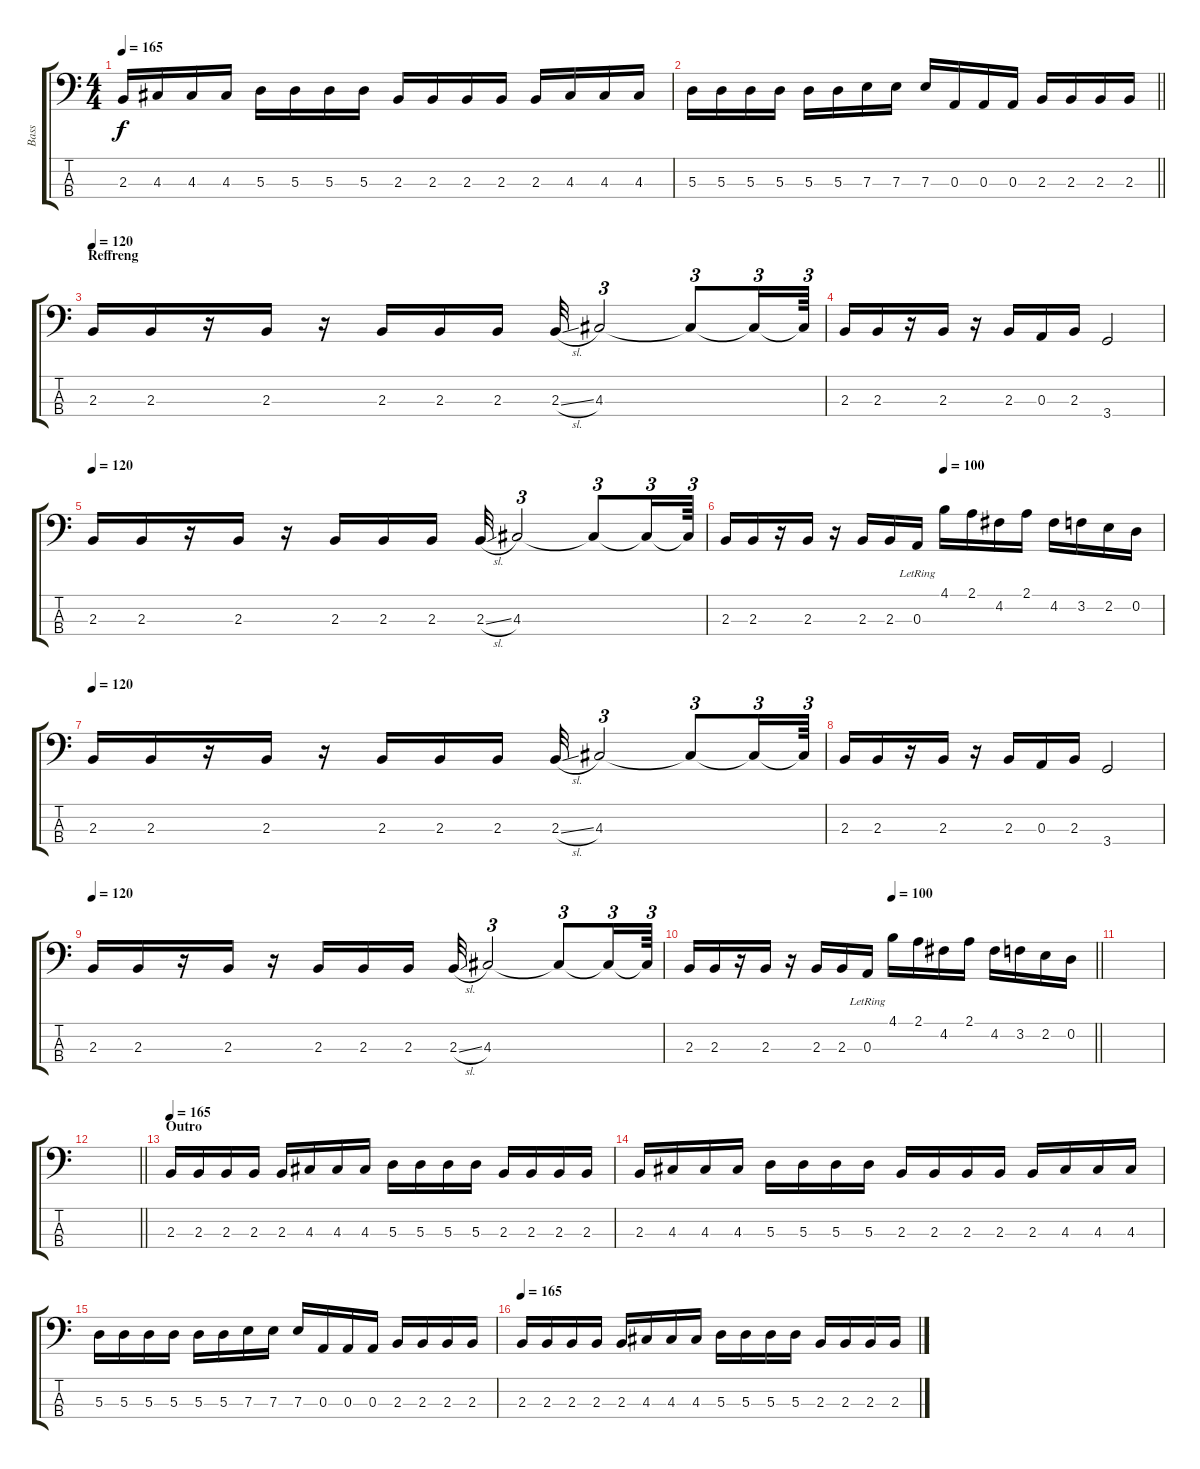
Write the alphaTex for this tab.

\track ("Bass" "Bass") {instrument electricbassfinger}
\staff {score tabs}
\tuning (G2 D2 A1 E1) {hide}
\ts (4 4)
\tempo 165
\clef f4
\ks c
2.3.16{dy f} 4.3.16 4.3.16 4.3.16 5.3.16 5.3.16 5.3.16 5.3.16 2.3.16 2.3.16 2.3.16 2.3.16 2.3.16 4.3.16 4.3.16 4.3.16 |
\barLineRight lightlight
5.3.16 5.3.16 5.3.16 5.3.16 5.3.16 5.3.16 7.3.16 7.3.16 7.3.16 0.3.16 0.3.16 0.3.16 2.3.16 2.3.16 2.3.16 2.3.16 |
\section ("" "Reffreng")
\tempo 120
2.3.16 2.3.16 r.16 2.3.16 r.16 2.3.16 2.3.16 2.3.16 2.3{sl}.32 4.3.2{tu (3 2)} 4.3{t}.8{tu (3 2)} 4.3{t}.16{tu (3 2)} 4.3{t}.64{tu (3 2)} |
2.3.16 2.3.16 r.16 2.3.16 r.16 2.3.16 0.3.16 2.3.16 3.4.2 |
\tempo 120
2.3.16 2.3.16 r.16 2.3.16 r.16 2.3.16 2.3.16 2.3.16 2.3{sl}.32 4.3.2{tu (3 2)} 4.3{t}.8{tu (3 2)} 4.3{t}.16{tu (3 2)} 4.3{t}.64{tu (3 2)} |
\tempo (100 0.5)
2.3.16 2.3.16 r.16 2.3.16 r.16 2.3.16 2.3.16 0.3{lr}.16 4.1.16 2.1.16 4.2.16 2.1.16 4.2.16 3.2.16 2.2.16 0.2.16 |
\tempo 120
2.3.16 2.3.16 r.16 2.3.16 r.16 2.3.16 2.3.16 2.3.16 2.3{sl}.32 4.3.2{tu (3 2)} 4.3{t}.8{tu (3 2)} 4.3{t}.16{tu (3 2)} 4.3{t}.64{tu (3 2)} |
2.3.16 2.3.16 r.16 2.3.16 r.16 2.3.16 0.3.16 2.3.16 3.4.2 |
\tempo 120
2.3.16 2.3.16 r.16 2.3.16 r.16 2.3.16 2.3.16 2.3.16 2.3{sl}.32 4.3.2{tu (3 2)} 4.3{t}.8{tu (3 2)} 4.3{t}.16{tu (3 2)} 4.3{t}.64{tu (3 2)} |
\tempo (100 0.5)
\barLineRight lightlight
2.3.16 2.3.16 r.16 2.3.16 r.16 2.3.16 2.3.16 0.3{lr}.16 4.1.16 2.1.16 4.2.16 2.1.16 4.2.16 3.2.16 2.2.16 0.2.16 |
|
\barLineRight lightlight
|
\section ("" "Outro")
\tempo 165
2.3.16 2.3.16 2.3.16 2.3.16 2.3.16 4.3.16 4.3.16 4.3.16 5.3.16 5.3.16 5.3.16 5.3.16 2.3.16 2.3.16 2.3.16 2.3.16 |
2.3.16 4.3.16 4.3.16 4.3.16 5.3.16 5.3.16 5.3.16 5.3.16 2.3.16 2.3.16 2.3.16 2.3.16 2.3.16 4.3.16 4.3.16 4.3.16 |
5.3.16 5.3.16 5.3.16 5.3.16 5.3.16 5.3.16 7.3.16 7.3.16 7.3.16 0.3.16 0.3.16 0.3.16 2.3.16 2.3.16 2.3.16 2.3.16 |
\tempo 165
2.3.16 2.3.16 2.3.16 2.3.16 2.3.16 4.3.16 4.3.16 4.3.16 5.3.16 5.3.16 5.3.16 5.3.16 2.3.16 2.3.16 2.3.16 2.3.16
